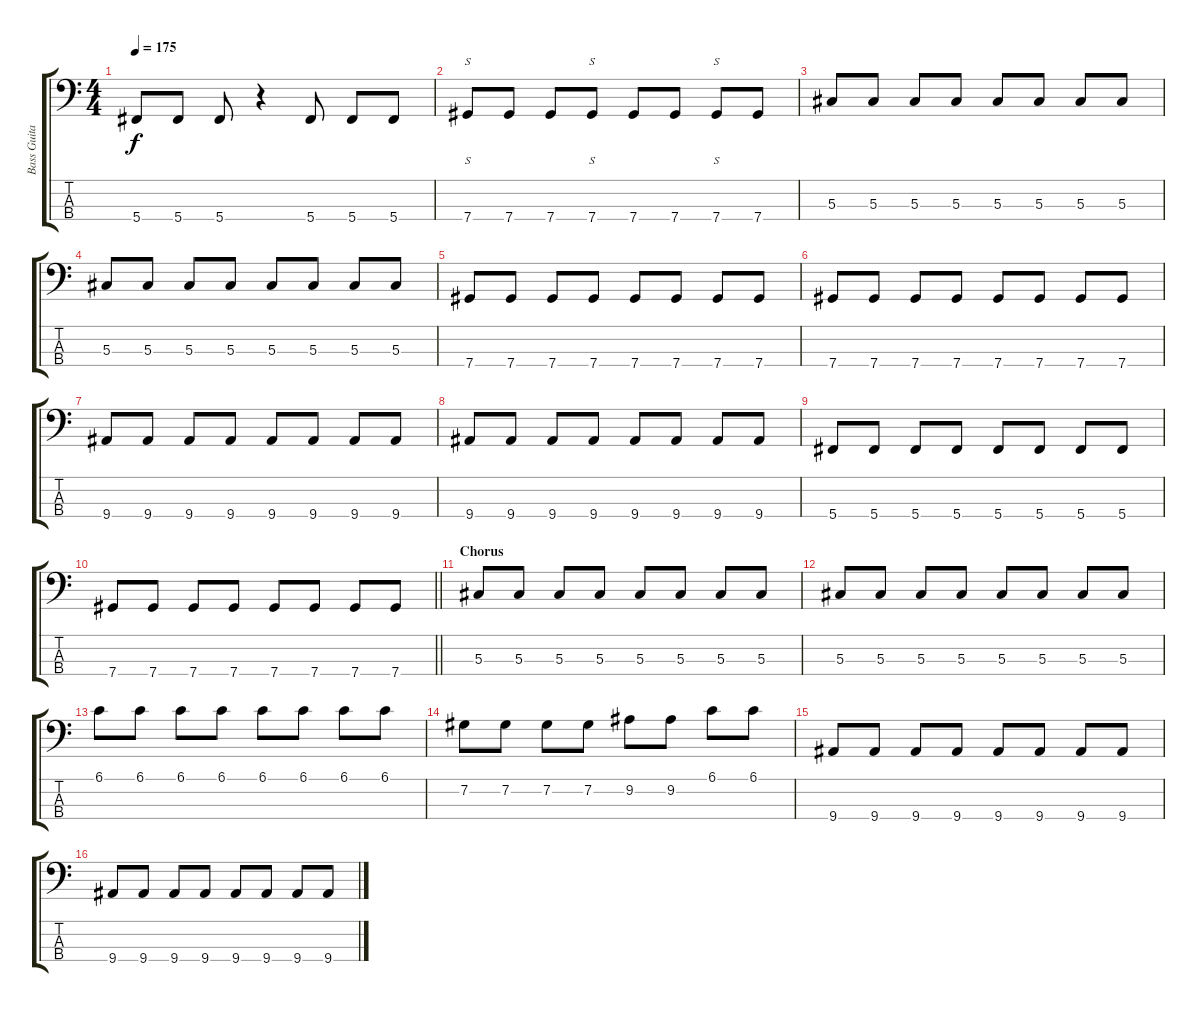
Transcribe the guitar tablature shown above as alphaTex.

\track ("Bass Guitar" "Bass Guita") {instrument electricbassfinger}
\staff {score tabs}
\tuning (Gb2 Db2 Ab1 Db1) {hide}
\ts (4 4)
\tempo 175
\clef f4
\ks c
5.4.8{dy f} 5.4.8 5.4.8 r.4 5.4.8 5.4.8 5.4.8 |
7.4.8{s instrument slapbass1} 7.4.8{instrument electricbassfinger} 7.4.8 7.4.8{s instrument slapbass1} 7.4.8{instrument electricbassfinger} 7.4.8 7.4.8{s instrument slapbass1} 7.4.8{instrument electricbassfinger} |
5.3.8 5.3.8 5.3.8 5.3.8 5.3.8 5.3.8 5.3.8 5.3.8 |
5.3.8 5.3.8 5.3.8 5.3.8 5.3.8 5.3.8 5.3.8 5.3.8 |
7.4.8 7.4.8 7.4.8 7.4.8 7.4.8 7.4.8 7.4.8 7.4.8 |
7.4.8 7.4.8 7.4.8 7.4.8 7.4.8 7.4.8 7.4.8 7.4.8 |
9.4.8 9.4.8 9.4.8 9.4.8 9.4.8 9.4.8 9.4.8 9.4.8 |
9.4.8 9.4.8 9.4.8 9.4.8 9.4.8 9.4.8 9.4.8 9.4.8 |
5.4.8 5.4.8 5.4.8 5.4.8 5.4.8 5.4.8 5.4.8 5.4.8 |
\barLineRight lightlight
7.4.8 7.4.8 7.4.8 7.4.8 7.4.8 7.4.8 7.4.8 7.4.8 |
\section ("" "Chorus")
5.3.8 5.3.8 5.3.8 5.3.8 5.3.8 5.3.8 5.3.8 5.3.8 |
5.3.8 5.3.8 5.3.8 5.3.8 5.3.8 5.3.8 5.3.8 5.3.8 |
6.1.8 6.1.8 6.1.8 6.1.8 6.1.8 6.1.8 6.1.8 6.1.8 |
7.2.8 7.2.8 7.2.8 7.2.8 9.2.8 9.2.8 6.1.8 6.1.8 |
9.4.8 9.4.8 9.4.8 9.4.8 9.4.8 9.4.8 9.4.8 9.4.8 |
9.4.8 9.4.8 9.4.8 9.4.8 9.4.8 9.4.8 9.4.8 9.4.8
